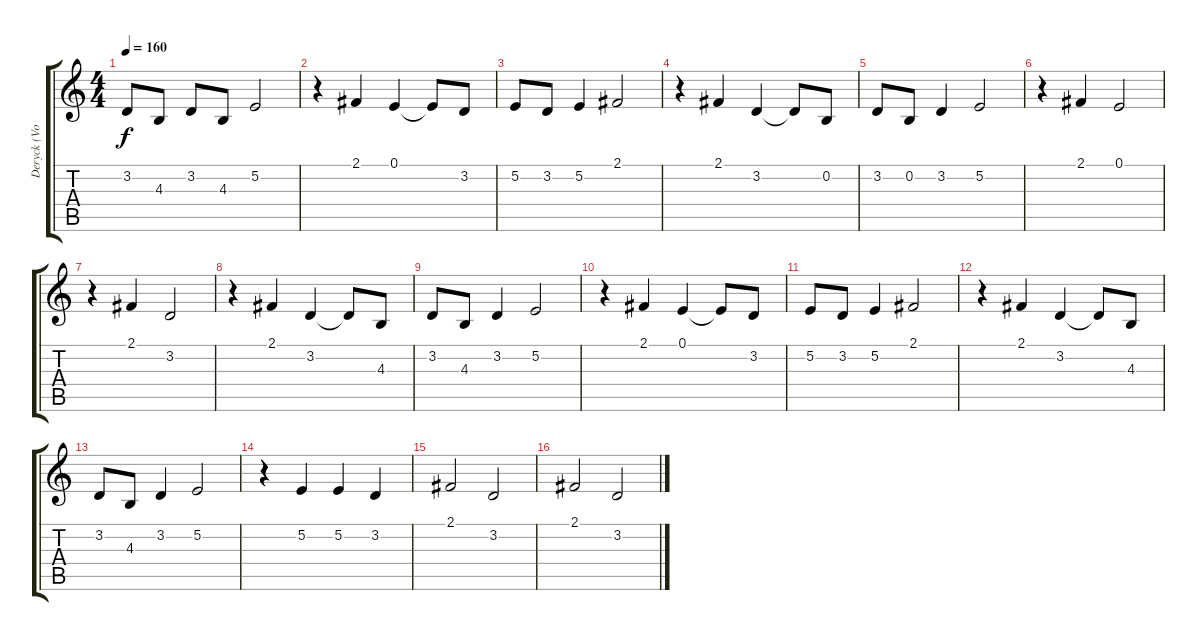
\track ("Deryck (Vocal)" "Deryck (Vo") {instrument lead2sawtooth}
\staff {score tabs}
\tuning (E4 B3 G3 D3 A2 E2) {hide}
\ts (4 4)
\tempo 160
\clef g2
\ks c
3.2.8{dy f} 4.3.8 3.2.8 4.3.8 5.2.2 |
r.4 2.1.4 0.1.4 0.1{t}.8 3.2.8 |
5.2.8 3.2.8 5.2.4 2.1.2 |
r.4 2.1.4 3.2.4 3.2{t}.8 0.2.8 |
3.2.8 0.2.8 3.2.4 5.2.2 |
r.4 2.1.4 0.1.2 |
r.4 2.1.4 3.2.2 |
r.4 2.1.4 3.2.4 3.2{t}.8 4.3.8 |
3.2.8 4.3.8 3.2.4 5.2.2 |
r.4 2.1.4 0.1.4 0.1{t}.8 3.2.8 |
5.2.8 3.2.8 5.2.4 2.1.2 |
r.4 2.1.4 3.2.4 3.2{t}.8 4.3.8 |
3.2.8 4.3.8 3.2.4 5.2.2 |
r.4 5.2.4 5.2.4 3.2.4 |
2.1.2 3.2.2 |
2.1.2 3.2.2
